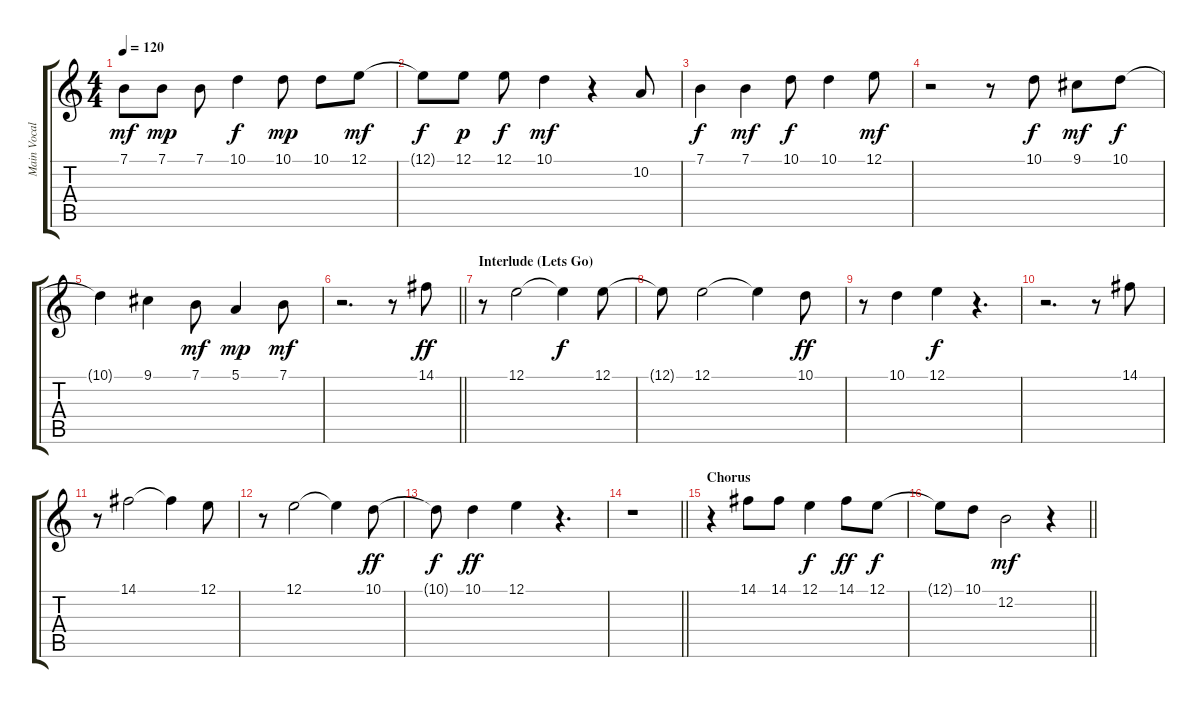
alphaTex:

\track ("Main Vocalist" "Main Vocal") {instrument lead1square}
\staff {score tabs}
\tuning (E4 B3 G3 D3 A2 E2) {hide}
\ts (4 4)
\tempo 120
\clef g2
\ks c
7.1.8{dy mf} 7.1.8{dy mp} 7.1.8 10.1.4{dy f} 10.1.8{dy mp} 10.1.8 12.1.8{dy mf} |
12.1{t}.8{dy f} 12.1.8{dy p} 12.1.8{dy f} 10.1.4{dy mf} r.4 10.2.8 |
7.1.4{dy f} 7.1.4{dy mf} 10.1.8{dy f} 10.1.4 12.1.8{dy mf} |
r.2 r.8 10.1.8{dy f} 9.1.8{dy mf} 10.1.8{dy f} |
10.1{t}.4 9.1.4 7.1.8{dy mf} 5.1.4{dy mp} 7.1.8{dy mf} |
\barLineRight lightlight
r.2{d} r.8 14.1.8{dy ff} |
\section ("" "Interlude (Lets Go)")
r.8 12.1.2 12.1{t}.4{dy f} 12.1.8 |
12.1{t}.8 12.1.2 12.1{t}.4 10.1.8{dy ff} |
r.8 10.1.4 12.1.4{dy f} r.4{d} |
r.2{d} r.8 14.1.8 |
r.8 14.1.2 14.1{t}.4 12.1.8 |
r.8 12.1.2 12.1{t}.4 10.1.8{dy ff} |
10.1{t}.8{dy f} 10.1.4{dy ff} 12.1.4 r.4{d} |
\barLineRight lightlight
r.1 |
\section ("" "Chorus")
r.4 14.1.8 14.1.8 12.1.4{dy f} 14.1.8{dy ff} 12.1.8{dy f} |
\barLineRight lightlight
12.1{t}.8 10.1.8 12.2.2{dy mf} r.4
